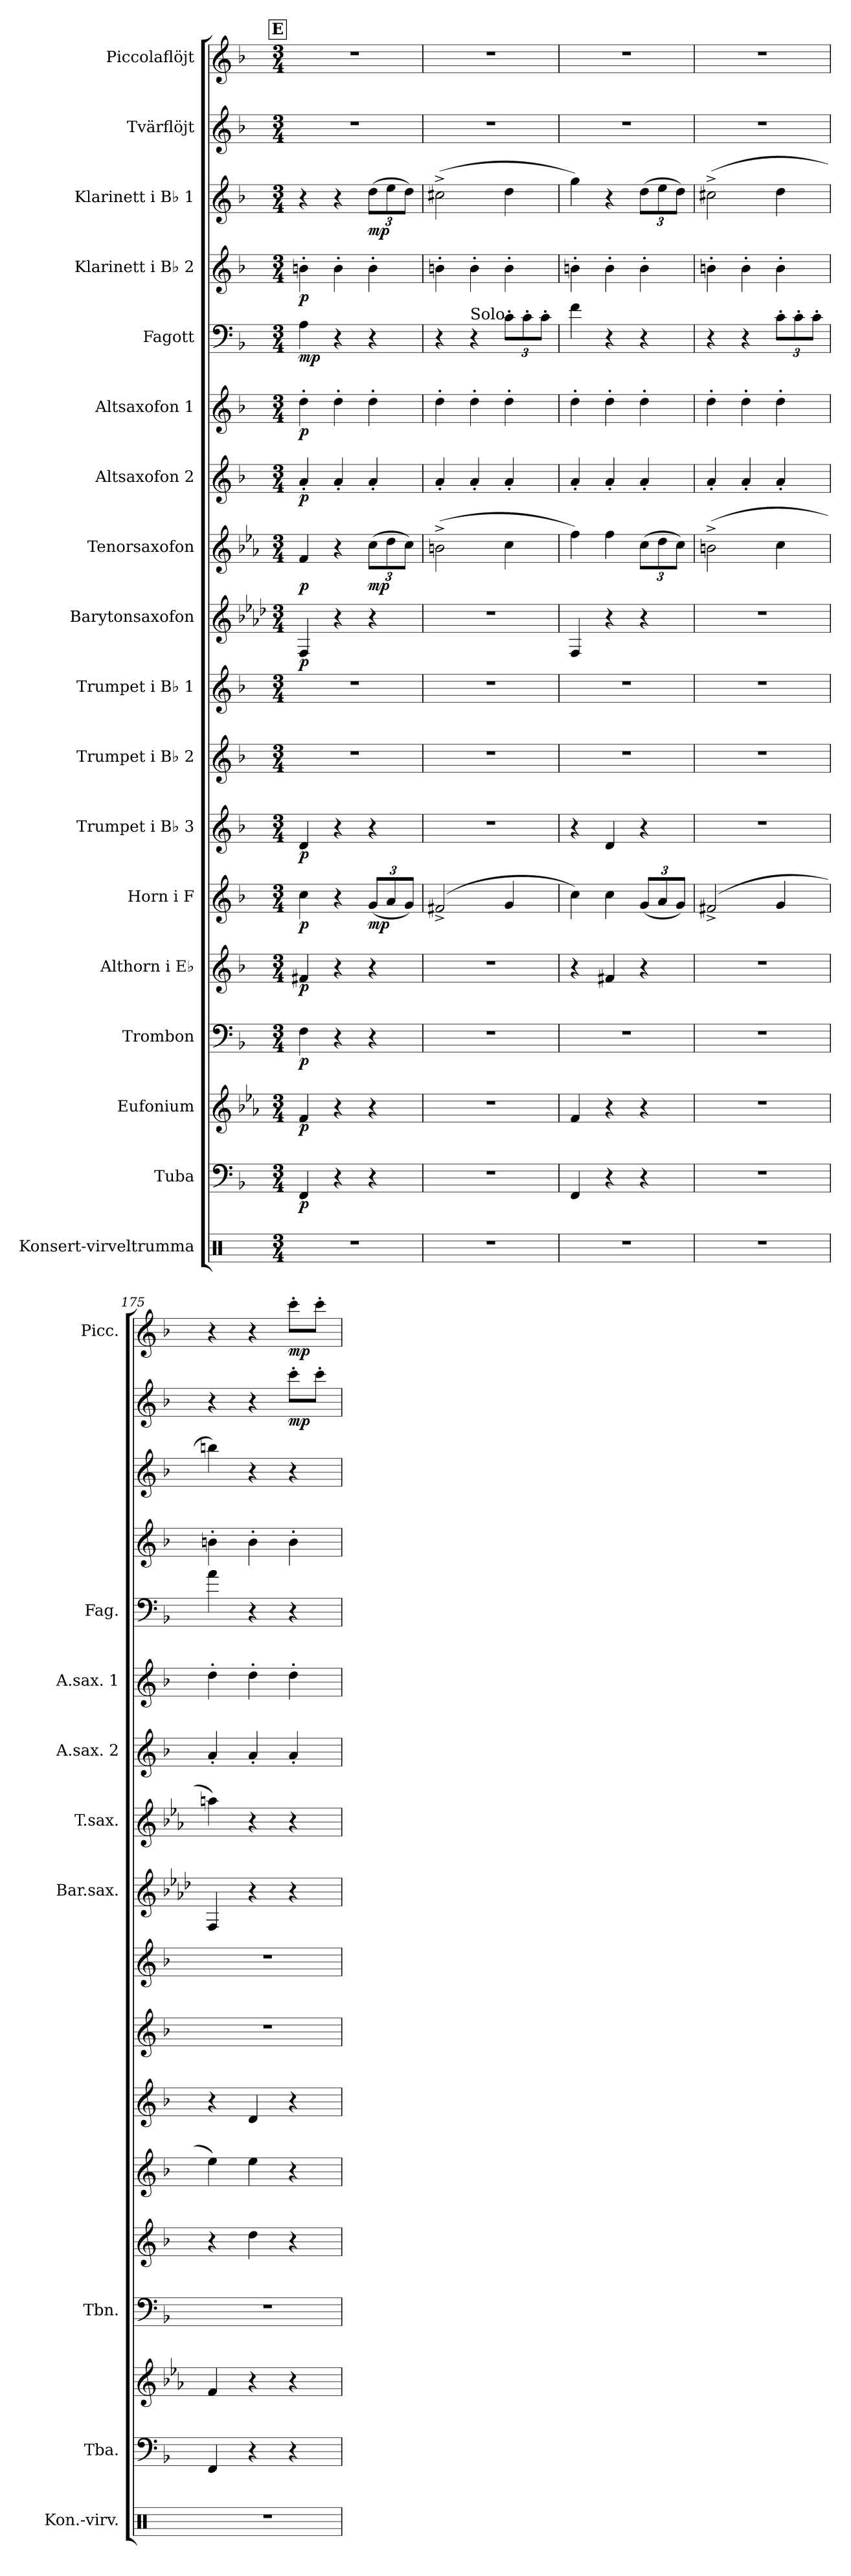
**kern	**kern	**dynam	**kern	**dynam	**kern	**dynam	**kern	**dynam	**kern	**dynam	**kern	**dynam	**kern	**kern	**kern	**dynam	**kern	**dynam	**kern	**dynam	**kern	**dynam	**kern	**dynam	**kern	**dynam	**kern	**dynam	**kern	**dynam	**kern	**dynam
*part18	*part17	*part17	*part16	*part16	*part15	*part15	*part14	*part14	*part13	*part13	*part12	*part12	*part11	*part10	*part9	*part9	*part8	*part8	*part7	*part7	*part6	*part6	*part5	*part5	*part4	*part4	*part3	*part3	*part2	*part2	*part1	*part1
*staff18	*staff17	*staff17	*staff16	*staff16	*staff15	*staff15	*staff14	*staff14	*staff13	*staff13	*staff12	*staff12	*staff11	*staff10	*staff9	*staff9	*staff8	*staff8	*staff7	*staff7	*staff6	*staff6	*staff5	*staff5	*staff4	*staff4	*staff3	*staff3	*staff2	*staff2	*staff1	*staff1
*I"Konsert-virveltrumma	*I"Tuba	*	*I"Eufonium	*	*I"Trombon	*	*I"Althorn i E♭	*	*I"Horn i F	*	*I"Trumpet i B♭ 3	*	*I"Trumpet i B♭ 2	*I"Trumpet i B♭ 1	*I"Barytonsaxofon	*	*I"Tenorsaxofon	*	*I"Altsaxofon 2	*	*I"Altsaxofon 1	*	*I"Fagott	*	*I"Klarinett i B♭ 2	*	*I"Klarinett i B♭ 1	*	*I"Tvärflöjt	*	*I"Piccolaflöjt	*
*I'Kon.-virv.	*I'Tba.	*	*	*	*I'Tbn.	*	*	*	*	*	*	*	*	*	*I'Bar.sax.	*	*I'T.sax.	*	*I'A.sax. 2	*	*I'A.sax. 1	*	*I'Fag.	*	*	*	*	*	*	*	*I'Picc.	*
*clefX	*clefF4	*	*clefG2	*	*clefF4	*	*clefG2	*	*clefG2	*	*clefG2	*	*clefG2	*clefG2	*clefG2	*	*clefG2	*	*clefG2	*	*clefG2	*	*clefF4	*	*clefG2	*	*clefG2	*	*clefG2	*	*clefG2	*
*	*	*	*ITrd8c14	*	*	*	*ITrd5c9	*	*ITrd4c7	*	*ITrd1c2	*	*ITrd1c2	*ITrd1c2	*ITrd12c21	*	*ITrd8c14	*	*ITrd5c9	*	*ITrd5c9	*	*	*	*ITrd1c2	*	*ITrd1c2	*	*	*	*ITrd-7c-12	*
*k[]	*k[b-]	*	*k[b-e-a-]	*	*k[b-]	*	*k[b-e-a-d-]	*	*k[b-e-]	*	*k[b-e-a-]	*	*k[b-e-a-]	*k[b-e-a-]	*k[b-e-a-d-]	*	*k[b-e-a-]	*	*k[b-e-a-d-]	*	*k[b-e-a-d-]	*	*k[b-]	*	*k[b-e-a-]	*	*k[b-e-a-]	*	*k[b-]	*	*k[b-]	*
*M3/4	*M3/4	*	*M3/4	*	*M3/4	*	*M3/4	*	*M3/4	*	*M3/4	*	*M3/4	*M3/4	*M3/4	*	*M3/4	*	*M3/4	*	*M3/4	*	*M3/4	*	*M3/4	*	*M3/4	*	*M3/4	*	*M3/4	*
!!LO:REH:place=s1:a:B:fs=14:t=E
=171	=171	=171	=171	=171	=171	=171	=171	=171	=171	=171	=171	=171	=171	=171	=171	=171	=171	=171	=171	=171	=171	=171	=171	=171	=171	=171	=171	=171	=171	=171	=171	=171
!	!	!LO:DY:b	!	!LO:DY:b	!	!LO:DY:b	!	!LO:DY:b	!	!LO:DY:b	!	!LO:DY:b	!	!	!	!LO:DY:b	!	!LO:DY:b	!	!LO:DY:b	!	!LO:DY:b	!	!LO:DY:b	!	!LO:DY:b	!	!	!	!	!	!
2.r	4FF/	p	4F/	p	4F\	p	4An/	p	4f\	p	4c/	p	2.r	2.r	4FF/	p	4F/	p	4c'/	p	4f'\	p	4A\	mp	4an'\	p	4r	.	2.r	.	2.r	.
.	4r	.	4r	.	4r	.	4r	.	4r	.	4r	.	.	.	4r	.	4r	.	4c'/	.	4f'\	.	4r	.	4a'\	.	4r	.	.	.	.	.
*	*	*	*	*	*	*	*	*	*Xbrackettup	*	*	*	*	*	*	*	*Xbrackettup	*	*	*	*	*	*	*	*	*	*Xbrackettup	*	*	*	*	*
!	!	!	!	!	!	!	!	!	!	!LO:DY:b	!	!	!	!	!	!	!	!LO:DY:b	!	!	!	!	!	!	!	!	!	!LO:DY:b	!	!	!	!
.	4r	.	4r	.	4r	.	4r	.	(<12c/L	mp	4r	.	.	.	4r	.	(>12c\L	mp	4c'/	.	4f'\	.	4r	.	4a'\	.	(>12cc\L	mp	.	.	.	.
.	.	.	.	.	.	.	.	.	12d/	.	.	.	.	.	.	.	12d\	.	.	.	.	.	.	.	.	.	12dd\	.	.	.	.	.
.	.	.	.	.	.	.	.	.	12c/J)	.	.	.	.	.	.	.	12c\J)	.	.	.	.	.	.	.	.	.	12cc\J)	.	.	.	.	.
=172	=172	=172	=172	=172	=172	=172	=172	=172	=172	=172	=172	=172	=172	=172	=172	=172	=172	=172	=172	=172	=172	=172	=172	=172	=172	=172	=172	=172	=172	=172	=172	=172
2.r	2.r	.	2.r	.	2.r	.	2.r	.	(<2Bn^/	.	2.r	.	2.r	2.r	2.r	.	(>2Bn^\	.	4c'/	.	4f'\	.	4r	.	4an'\	.	(>2bn^\	.	2.r	.	2.r	.
!	!	!	!	!	!	!	!	!	!	!	!	!	!	!	!	!	!	!	!	!	!	!	!LO:TX:a:t=Solo	!	!	!	!	!	!	!	!	!
.	.	.	.	.	.	.	.	.	.	.	.	.	.	.	.	.	.	.	4c'/	.	4f'\	.	4r	.	4a'\	.	.	.	.	.	.	.
*	*	*	*	*	*	*	*	*	*	*	*	*	*	*	*	*	*	*	*	*	*	*	*Xbrackettup	*	*	*	*	*	*	*	*	*
.	.	.	.	.	.	.	.	.	4c/	.	.	.	.	.	.	.	4c\	.	4c'/	.	4f'\	.	12c'\L	.	4a'\	.	4cc\	.	.	.	.	.
.	.	.	.	.	.	.	.	.	.	.	.	.	.	.	.	.	.	.	.	.	.	.	12c'\	.	.	.	.	.	.	.	.	.
.	.	.	.	.	.	.	.	.	.	.	.	.	.	.	.	.	.	.	.	.	.	.	12c'\J	.	.	.	.	.	.	.	.	.
=173	=173	=173	=173	=173	=173	=173	=173	=173	=173	=173	=173	=173	=173	=173	=173	=173	=173	=173	=173	=173	=173	=173	=173	=173	=173	=173	=173	=173	=173	=173	=173	=173
2.r	4FF/	.	4F/	.	2.r	.	4r	.	4f\)	.	4r	.	2.r	2.r	4FF/	.	4f\)	.	4c'/	.	4f'\	.	4f\	.	4an'\	.	4ff\)	.	2.r	.	2.r	.
.	4r	.	4r	.	.	.	4An/	.	4f\	.	4c/	.	.	.	4r	.	4f\	.	4c'/	.	4f'\	.	4r	.	4a'\	.	4r	.	.	.	.	.
.	4r	.	4r	.	.	.	4r	.	(<12c/L	.	4r	.	.	.	4r	.	(>12c\L	.	4c'/	.	4f'\	.	4r	.	4a'\	.	(>12cc\L	.	.	.	.	.
.	.	.	.	.	.	.	.	.	12d/	.	.	.	.	.	.	.	12d\	.	.	.	.	.	.	.	.	.	12dd\	.	.	.	.	.
.	.	.	.	.	.	.	.	.	12c/J)	.	.	.	.	.	.	.	12c\J)	.	.	.	.	.	.	.	.	.	12cc\J)	.	.	.	.	.
!!LO:PB:g=z
=174	=174	=174	=174	=174	=174	=174	=174	=174	=174	=174	=174	=174	=174	=174	=174	=174	=174	=174	=174	=174	=174	=174	=174	=174	=174	=174	=174	=174	=174	=174	=174	=174
2.r	2.r	.	2.r	.	2.r	.	2.r	.	(<2Bn^/	.	2.r	.	2.r	2.r	2.r	.	(>2Bn^\	.	4c'/	.	4f'\	.	4r	.	4an'\	.	(>2bn^\	.	2.r	.	2.r	.
.	.	.	.	.	.	.	.	.	.	.	.	.	.	.	.	.	.	.	4c'/	.	4f'\	.	4r	.	4a'\	.	.	.	.	.	.	.
.	.	.	.	.	.	.	.	.	4c/	.	.	.	.	.	.	.	4c\	.	4c'/	.	4f'\	.	12c'\L	.	4a'\	.	4cc\	.	.	.	.	.
.	.	.	.	.	.	.	.	.	.	.	.	.	.	.	.	.	.	.	.	.	.	.	12c'\	.	.	.	.	.	.	.	.	.
.	.	.	.	.	.	.	.	.	.	.	.	.	.	.	.	.	.	.	.	.	.	.	12c'\J	.	.	.	.	.	.	.	.	.
=175	=175	=175	=175	=175	=175	=175	=175	=175	=175	=175	=175	=175	=175	=175	=175	=175	=175	=175	=175	=175	=175	=175	=175	=175	=175	=175	=175	=175	=175	=175	=175	=175
2.r	4FF/	.	4F/	.	2.r	.	4r	.	4a\)	.	4r	.	2.r	2.r	4FF/	.	4an\)	.	4c'/	.	4f'\	.	4a\	.	4an'\	.	4aan\)	.	4r	.	4r	.
.	4r	.	4r	.	.	.	4f\	.	4a\	.	4c/	.	.	.	4r	.	4r	.	4c'/	.	4f'\	.	4r	.	4a'\	.	4r	.	4r	.	4r	.
!	!	!	!	!	!	!	!	!	!	!	!	!	!	!	!	!	!	!	!	!	!	!	!	!	!	!	!	!	!	!LO:DY:b	!	!LO:DY:b
.	4r	.	4r	.	.	.	4r	.	4r	.	4r	.	.	.	4r	.	4r	.	4c'/	.	4f'\	.	4r	.	4a'\	.	4r	.	8ccc'\L	mp	8cccc'\L	mp
.	.	.	.	.	.	.	.	.	.	.	.	.	.	.	.	.	.	.	.	.	.	.	.	.	.	.	.	.	8ccc'\J	.	8cccc'\J	.
=	=	=	=	=	=	=	=	=	=	=	=	=	=	=	=	=	=	=	=	=	=	=	=	=	=	=	=	=	=	=	=	=
*-	*-	*-	*-	*-	*-	*-	*-	*-	*-	*-	*-	*-	*-	*-	*-	*-	*-	*-	*-	*-	*-	*-	*-	*-	*-	*-	*-	*-	*-	*-	*-	*-
